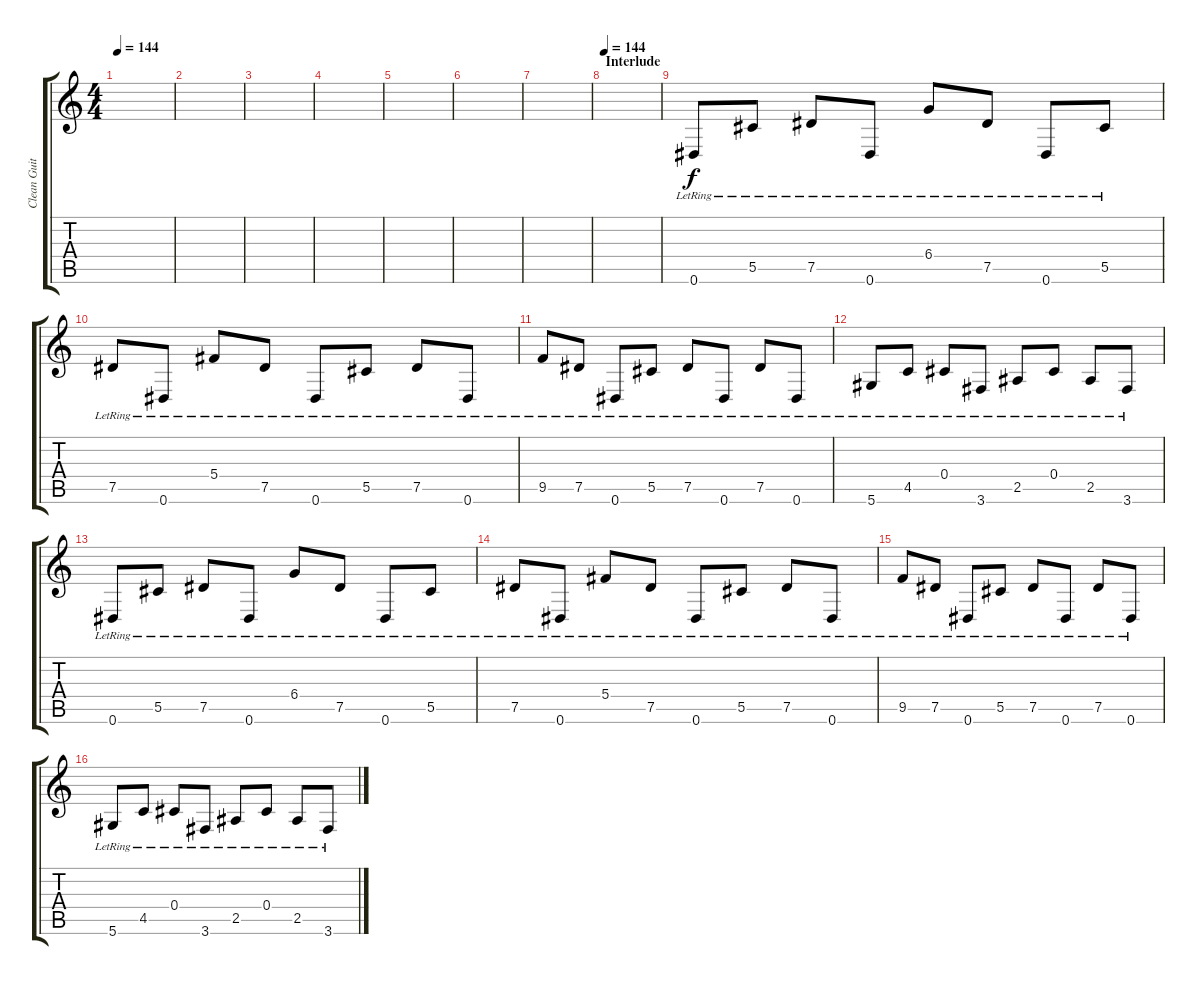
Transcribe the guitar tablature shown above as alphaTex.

\track ("Clean Guitar" "Clean Guit") {instrument electricguitarclean}
\staff {score tabs}
\tuning (Eb4 Bb3 Gb3 Db3 Ab2 Eb2) {hide}
\ts (4 4)
\tempo 144
\clef g2
\ks c
|
|
|
|
|
|
|
\section ("" "Interlude")
\tempo 144
|
0.6{lr}.8{dy f} 5.5{lr}.8 7.5{lr}.8 0.6{lr}.8 6.4{lr}.8 7.5{lr}.8 0.6{lr}.8 5.5{lr}.8 |
7.5{lr}.8 0.6{lr}.8 5.4{lr}.8 7.5{lr}.8 0.6{lr}.8 5.5{lr}.8 7.5{lr}.8 0.6{lr}.8 |
9.5{lr}.8 7.5{lr}.8 0.6{lr}.8 5.5{lr}.8 7.5{lr}.8 0.6{lr}.8 7.5{lr}.8 0.6{lr}.8 |
5.6{lr}.8 4.5{lr}.8 0.4{lr}.8 3.6{lr}.8 2.5{lr}.8 0.4{lr}.8 2.5{lr}.8 3.6{lr}.8 |
0.6{lr}.8 5.5{lr}.8 7.5{lr}.8 0.6{lr}.8 6.4{lr}.8 7.5{lr}.8 0.6{lr}.8 5.5{lr}.8 |
7.5{lr}.8 0.6{lr}.8 5.4{lr}.8 7.5{lr}.8 0.6{lr}.8 5.5{lr}.8 7.5{lr}.8 0.6{lr}.8 |
9.5{lr}.8 7.5{lr}.8 0.6{lr}.8 5.5{lr}.8 7.5{lr}.8 0.6{lr}.8 7.5{lr}.8 0.6{lr}.8 |
5.6{lr}.8 4.5{lr}.8 0.4{lr}.8 3.6{lr}.8 2.5{lr}.8 0.4{lr}.8 2.5{lr}.8 3.6{lr}.8
